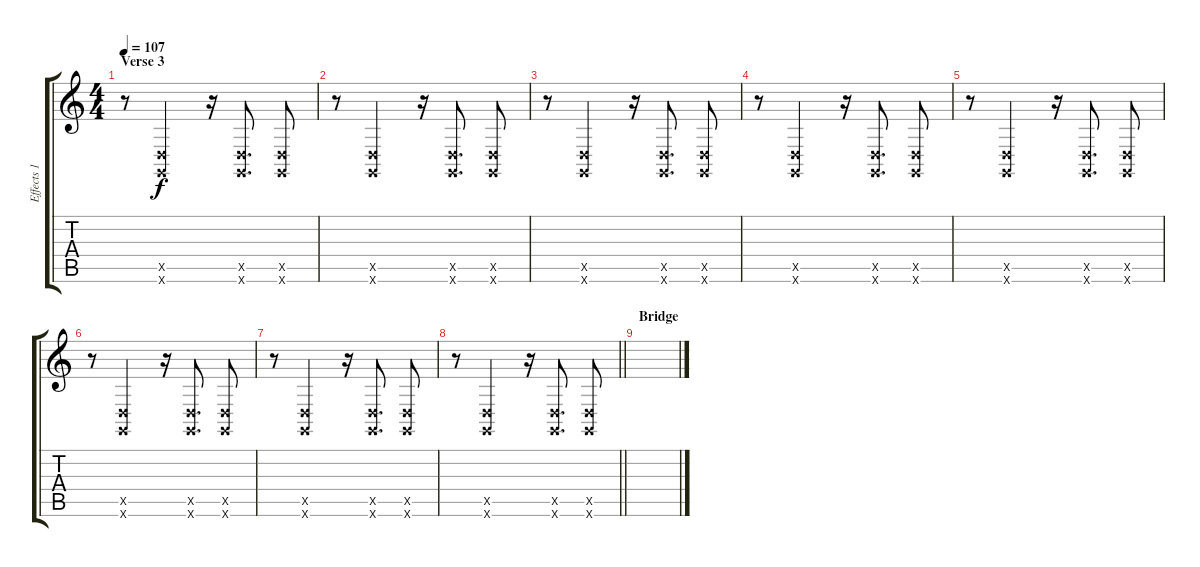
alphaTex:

\track ("Effects 1" "Effects 1") {instrument lead1square}
\staff {score tabs}
\tuning (E4 B3 G3 D3 A2 E2) {hide}
\ts (4 4)
\section ("" "Verse 3")
\tempo 107
\clef g2
\ks c
r.8{dy f} (5.5{x} 3.6{x}).2 r.16 (5.5{x} 3.6{x}).8{d} (5.5{x} 3.6{x}).8 |
r.8 (5.5{x} 3.6{x}).2 r.16 (5.5{x} 3.6{x}).8{d} (5.5{x} 3.6{x}).8 |
r.8 (5.5{x} 3.6{x}).2 r.16 (5.5{x} 3.6{x}).8{d} (5.5{x} 3.6{x}).8 |
r.8 (5.5{x} 3.6{x}).2 r.16 (5.5{x} 3.6{x}).8{d} (5.5{x} 3.6{x}).8 |
r.8 (5.5{x} 3.6{x}).2 r.16 (5.5{x} 3.6{x}).8{d} (5.5{x} 3.6{x}).8 |
r.8 (5.5{x} 3.6{x}).2 r.16 (5.5{x} 3.6{x}).8{d} (5.5{x} 3.6{x}).8 |
r.8 (5.5{x} 3.6{x}).2 r.16 (5.5{x} 3.6{x}).8{d} (5.5{x} 3.6{x}).8 |
\barLineRight lightlight
r.8 (5.5{x} 3.6{x}).2 r.16 (5.5{x} 3.6{x}).8{d} (5.5{x} 3.6{x}).8 |
\section ("" "Bridge")
